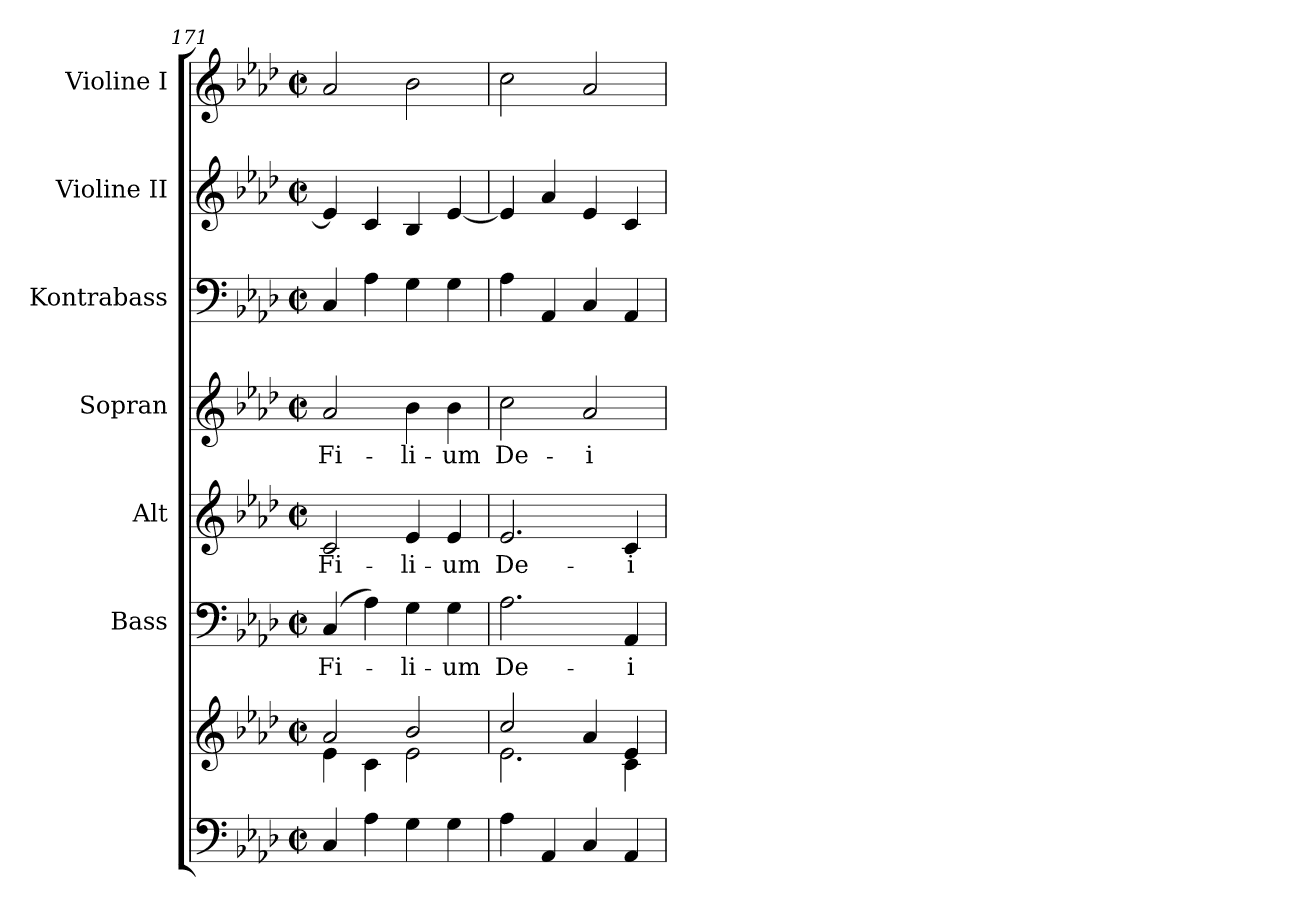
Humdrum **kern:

**kern	**kern	**kern	**text	**kern	**text	**kern	**text	**kern	**kern	**kern
*part7	*part7	*part6	*part6	*part5	*part5	*part4	*part4	*part3	*part2	*part1
*staff8	*staff7	*staff6	*staff6	*staff5	*staff5	*staff4	*staff4	*staff3	*staff2	*staff1
*	*	*I"Bass	*	*I"Alt	*	*I"Sopran	*	*I"Kontrabass	*I"Violine II	*I"Violine I
*	*	*I'B.	*	*I'A.	*	*I'S.	*	*I'Kb.	*I'Vl. II	*I'Vl. I
!!LO:LB:g=z
*clefF4	*clefG2	*clefF4	*	*clefG2	*	*clefG2	*	*clefF4	*clefG2	*clefG2
*	*	*	*	*	*	*	*	*ITrd7c12	*	*
*k[b-e-a-d-]	*k[b-e-a-d-]	*k[b-e-a-d-]	*	*k[b-e-a-d-]	*	*k[b-e-a-d-]	*	*k[b-e-a-d-]	*k[b-e-a-d-]	*k[b-e-a-d-]
*A-:	*A-:	*A-:	*	*A-:	*	*A-:	*	*A-:	*A-:	*A-:
*M2/2	*M2/2	*M2/2	*	*M2/2	*	*M2/2	*	*M2/2	*M2/2	*M2/2
*met(c|)	*met(c|)	*met(c|)	*	*met(c|)	*	*met(c|)	*	*met(c|)	*met(c|)	*met(c|)
=171	=171	=171	=171	=171	=171	=171	=171	=171	=171	=171
*	*^	*	*	*	*	*	*	*	*	*
!	!	!	!	!LO:LY:b	!	!LO:LY:b	!	!LO:LY:b	!	!	!
4C/	2a-/	4e-\	(4C/	Fi-	2c/	Fi-	2a-/	Fi-	4CC/	4e-/]	2a-/
4A-\	.	4c\	4A-\)	.	.	.	.	.	4AA-\	4c/	.
!	!	!	!	!LO:LY:b	!	!LO:LY:b	!	!LO:LY:b	!	!	!
4G\	2b-/	2e-\	4G\	-li-	4e-/	-li-	4b-\	-li-	4GG\	4B-/	2b-\
!	!	!	!	!LO:LY:b	!	!LO:LY:b	!	!LO:LY:b	!	!	!
4G\	.	.	4G\	-um	4e-/	-um	4b-\	-um	4GG\	[4e-/	.
=172	=172	=172	=172	=172	=172	=172	=172	=172	=172	=172	=172
!	!	!	!	!LO:LY:b	!	!LO:LY:b	!	!LO:LY:b	!	!	!
4A-\	2cc/	2.e-\	2.A-\	De-	2.e-/	De-	2cc\	De-	4AA-\	4e-/]	2cc\
4AA-/	.	.	.	.	.	.	.	.	4AAA-/	4a-/	.
!	!	!	!	!	!	!	!	!LO:LY:b	!	!	!
4C/	4a-/	.	.	.	.	.	2a-/	-i	4CC/	4e-/	2a-/
!	!	!	!	!LO:LY:b	!	!LO:LY:b	!	!	!	!	!
4AA-/	4e-/	4c\	4AA-/	-i	4c/	-i	.	.	4AAA-/	4c/	.
*	*v	*v	*	*	*	*	*	*	*	*	*
=	=	=	=	=	=	=	=	=	=	=
*-	*-	*-	*-	*-	*-	*-	*-	*-	*-	*-
